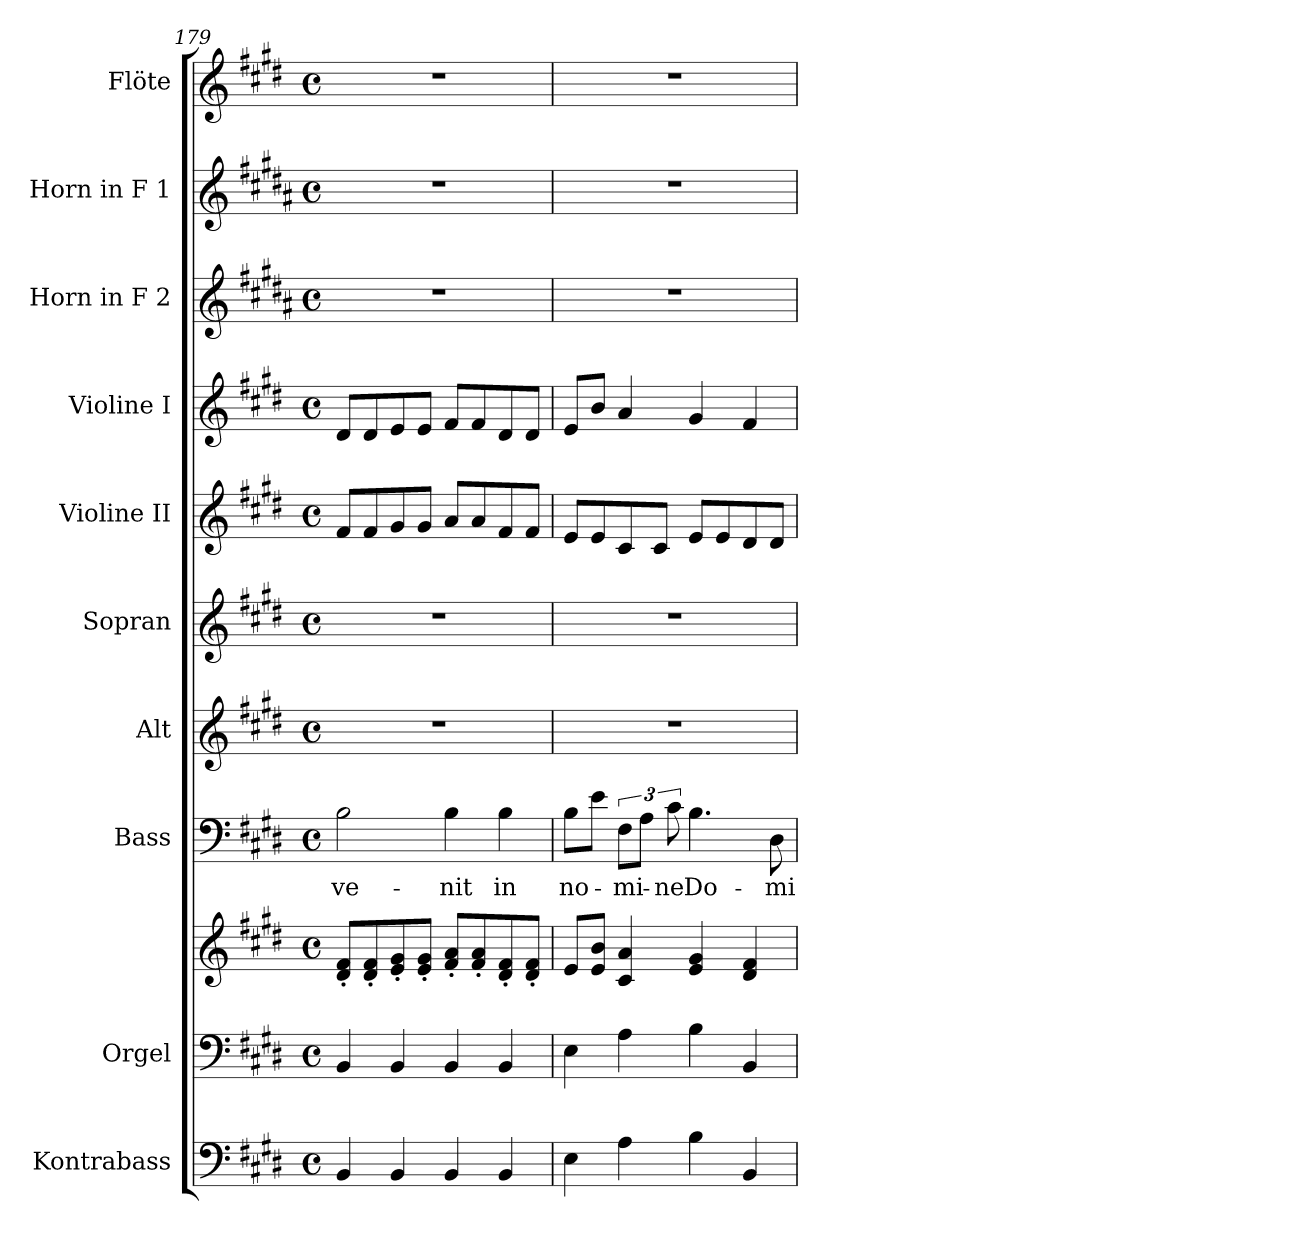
**kern	**kern	**kern	**kern	**text	**kern	**kern	**kern	**kern	**kern	**kern	**kern
*part10	*part9	*part9	*part8	*part8	*part7	*part6	*part5	*part4	*part3	*part2	*part1
*staff11	*staff10	*staff9	*staff8	*staff8	*staff7	*staff6	*staff5	*staff4	*staff3	*staff2	*staff1
*I"Kontrabass	*I"Orgel	*	*I"Bass	*	*I"Alt	*I"Sopran	*I"Violine II	*I"Violine I	*I"Horn in F 2	*I"Horn in F 1	*I"Flöte
*I'Kb.	*I'Org.	*	*I'B.	*	*I'A.	*I'S.	*I'Vl. II	*I'Vl. I	*	*	*I'Fl.
*clefF4	*clefF4	*clefG2	*clefF4	*	*clefG2	*clefG2	*clefG2	*clefG2	*clefG2	*clefG2	*clefG2
*ITrd7c12	*	*	*	*	*	*	*	*	*ITrd4c7	*ITrd4c7	*
*k[f#c#g#d#]	*k[f#c#g#d#]	*k[f#c#g#d#]	*k[f#c#g#d#]	*	*k[f#c#g#d#]	*k[f#c#g#d#]	*k[f#c#g#d#]	*k[f#c#g#d#]	*k[f#c#g#d#]	*k[f#c#g#d#]	*k[f#c#g#d#]
*E:	*E:	*E:	*E:	*	*E:	*E:	*E:	*E:	*E:	*E:	*E:
*M4/4	*M4/4	*M4/4	*M4/4	*	*M4/4	*M4/4	*M4/4	*M4/4	*M4/4	*M4/4	*M4/4
*met(c)	*met(c)	*met(c)	*met(c)	*	*met(c)	*met(c)	*met(c)	*met(c)	*met(c)	*met(c)	*met(c)
=179	=179	=179	=179	=179	=179	=179	=179	=179	=179	=179	=179
!	!	!	!	!LO:LY:b	!	!	!	!	!	!	!
4BBB/	4BB/	8d#/'< 8f#/'<L	2B\	ve-	1r	1r	8f#/L	8d#/L	1r	1r	1r
.	.	8d#/'< 8f#/'<	.	.	.	.	8f#/	8d#/	.	.	.
4BBB/	4BB/	8e/'< 8g#/'<	.	.	.	.	8g#/	8e/	.	.	.
.	.	8e/'< 8g#/'<J	.	.	.	.	8g#/J	8e/J	.	.	.
!	!	!	!	!LO:LY:b	!	!	!	!	!	!	!
4BBB/	4BB/	8f#/'< 8a/'<L	4B\	-nit	.	.	8a/L	8f#/L	.	.	.
.	.	8f#/'< 8a/'<	.	.	.	.	8a/	8f#/	.	.	.
!	!	!	!	!LO:LY:b	!	!	!	!	!	!	!
4BBB/	4BB/	8d#/'< 8f#/'<	4B\	in	.	.	8f#/	8d#/	.	.	.
.	.	8d#/'< 8f#/'<J	.	.	.	.	8f#/J	8d#/J	.	.	.
!!LO:PB:g=z
=180	=180	=180	=180	=180	=180	=180	=180	=180	=180	=180	=180
!	!	!	!	!LO:LY:b	!	!	!	!	!	!	!
4EE\	4E\	8e/L	8B\L	no-	1r	1r	8e/L	8e/L	1r	1r	1r
.	.	8e/ 8b/J	8e\J	.	.	.	8e/	8b/J	.	.	.
!	!	!	!	!LO:LY:b	!	!	!	!	!	!	!
4AA\	4A\	4c#/ 4a/	12F#\L	-mi-	.	.	8c#/	4a/	.	.	.
.	.	.	12A\J	.	.	.	.	.	.	.	.
.	.	.	.	.	.	.	8c#/J	.	.	.	.
!	!	!	!	!LO:LY:b	!	!	!	!	!	!	!
.	.	.	12c#\	-ne	.	.	.	.	.	.	.
!	!	!	!	!LO:LY:b	!	!	!	!	!	!	!
4BB\	4B\	4e/ 4g#/	4.B\	Do-	.	.	8e/L	4g#/	.	.	.
.	.	.	.	.	.	.	8e/	.	.	.	.
4BBB/	4BB/	4d#/ 4f#/	.	.	.	.	8d#/	4f#/	.	.	.
!	!	!	!	!LO:LY:b	!	!	!	!	!	!	!
.	.	.	8D#\	-mi-	.	.	8d#/J	.	.	.	.
=	=	=	=	=	=	=	=	=	=	=	=
*-	*-	*-	*-	*-	*-	*-	*-	*-	*-	*-	*-
